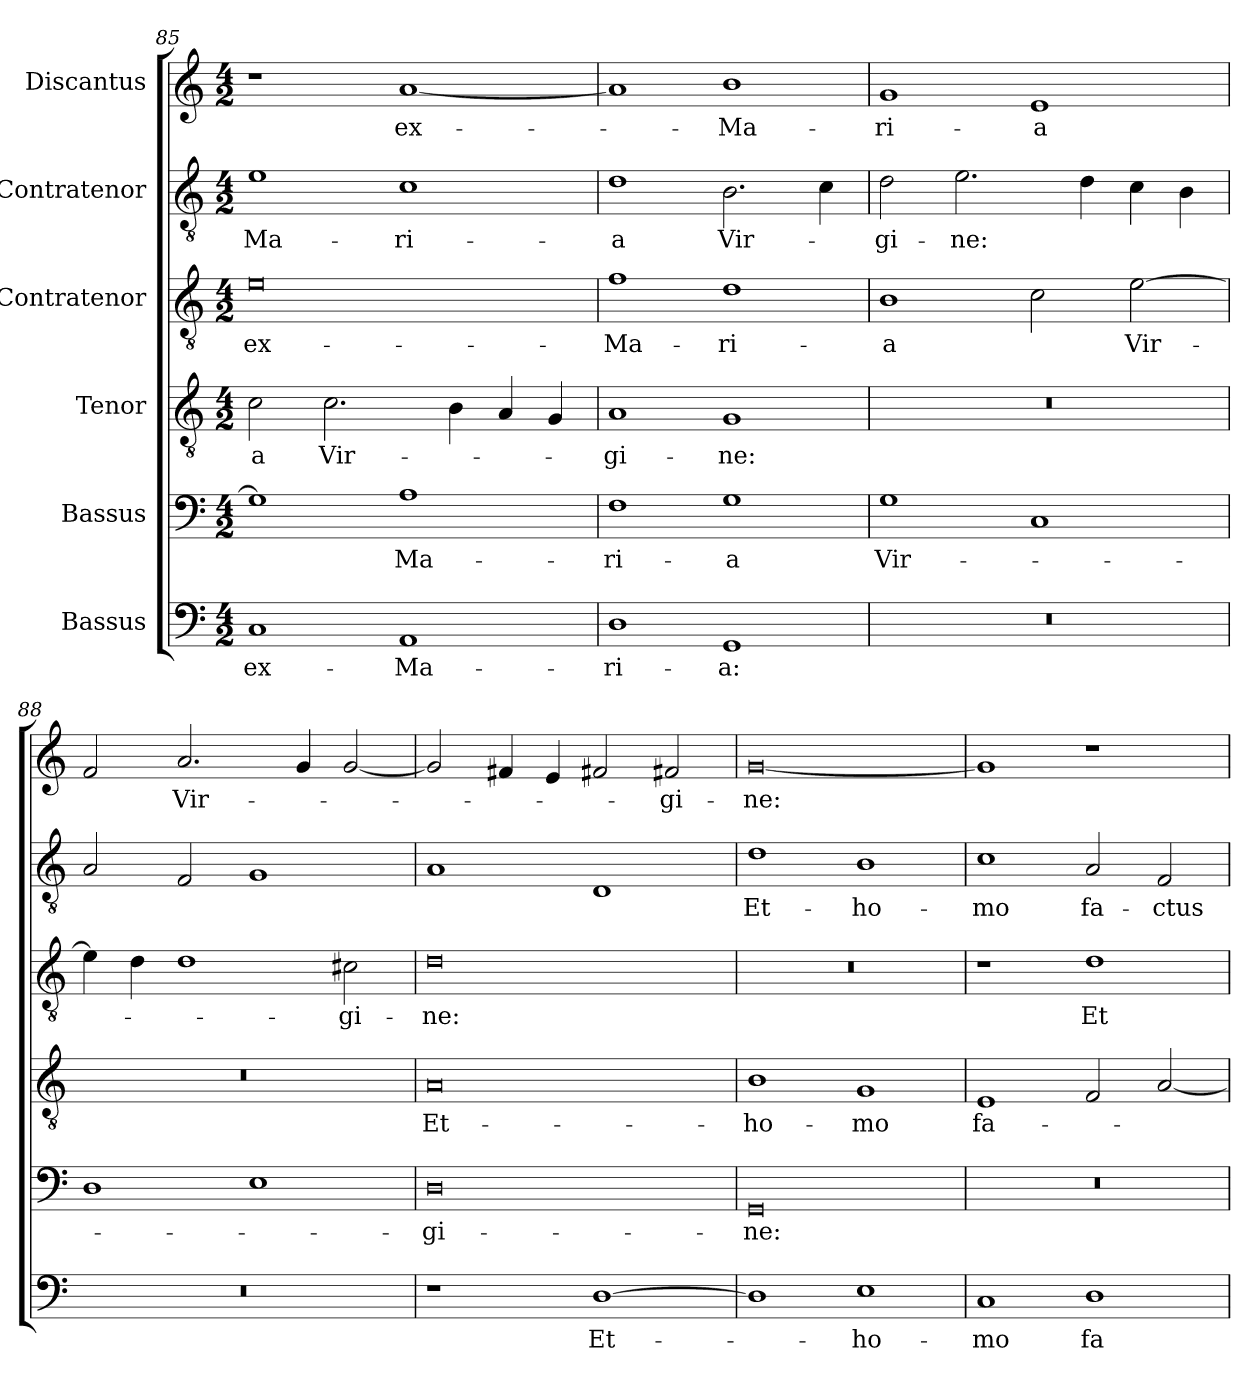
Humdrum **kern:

**kern	**text	**kern	**text	**kern	**text	**kern	**text	**kern	**text	**kern	**text
*part6	*part6	*part5	*part5	*part4	*part4	*part3	*part3	*part2	*part2	*part1	*part1
*staff6	*staff6	*staff5	*staff5	*staff4	*staff4	*staff3	*staff3	*staff2	*staff2	*staff1	*staff1
*I"Bassus	*	*I"Bassus	*	*I"Tenor	*	*I"Contratenor	*	*I"Contratenor	*	*I"Discantus	*
*clefF4	*	*clefF4	*	*clefGv2	*	*clefGv2	*	*clefGv2	*	*clefG2	*
*k[]	*	*k[]	*	*k[]	*	*k[]	*	*k[]	*	*k[]	*
*M4/2	*	*M4/2	*	*M4/2	*	*M4/2	*	*M4/2	*	*M4/2	*
=85	=85	=85	=85	=85	=85	=85	=85	=85	=85	=85	=85
1C/	ex-	1G\]	.	2c\	-a	0e\	ex-	1e\	Ma-	1r	.
.	.	.	.	2.c\	Vir-	.	.	.	.	.	.
1AA/	Ma-	1A\	Ma-	.	.	.	.	1c\	-ri-	[1a/	ex-
.	.	.	.	4B\	.	.	.	.	.	.	.
.	.	.	.	4A/	.	.	.	.	.	.	.
.	.	.	.	4G/	.	.	.	.	.	.	.
=86	=86	=86	=86	=86	=86	=86	=86	=86	=86	=86	=86
1D\	-ri-	1F\	-ri-	1A/	-gi-	1f\	Ma-	1d\	-a	1a/]	.
1GG/	-a:	1G\	-a	1G/	-ne:	1d\	-ri-	2.B\	Vir-	1b\	Ma-
.	.	.	.	.	.	.	.	4c\	.	.	.
=87	=87	=87	=87	=87	=87	=87	=87	=87	=87	=87	=87
0r	.	1G\	Vir-	0r	.	1B\	-a	2d\	-gi-	1g/	-ri-
.	.	.	.	.	.	.	.	2.e\	-ne:	.	.
.	.	1C/	.	.	.	2c\	.	.	.	1e/	-a
.	.	.	.	.	.	.	.	4d\	.	.	.
.	.	.	.	.	.	[2e\	Vir-	4c\	.	.	.
.	.	.	.	.	.	.	.	4B\	.	.	.
=88	=88	=88	=88	=88	=88	=88	=88	=88	=88	=88	=88
0r	.	1D\	.	0r	.	4e\]	.	2A/	.	2f/	.
.	.	.	.	.	.	4d\	.	.	.	.	.
.	.	.	.	.	.	1d\	.	2F/	.	2.a/	Vir-
.	.	1E\	.	.	.	.	.	1G/	.	.	.
.	.	.	.	.	.	.	.	.	.	4g/	.
.	.	.	.	.	.	2c#X\	-gi-	.	.	[2g/	.
=89	=89	=89	=89	=89	=89	=89	=89	=89	=89	=89	=89
1r	.	0D\	-gi-	0A/	Et-	0d\	-ne:	1A/	.	2g/]	.
.	.	.	.	.	.	.	.	.	.	4f#X/	.
.	.	.	.	.	.	.	.	.	.	4e/	.
[1D\	Et-	.	.	.	.	.	.	1D/	.	2f#X/	.
.	.	.	.	.	.	.	.	.	.	2f#X/	-gi-
=90	=90	=90	=90	=90	=90	=90	=90	=90	=90	=90	=90
1D\]	.	0GG/	-ne:	1B\	ho-	0r	.	1d\	Et-	[0g/	-ne:
1E\	ho-	.	.	1G/	-mo	.	.	1B\	ho-	.	.
=91	=91	=91	=91	=91	=91	=91	=91	=91	=91	=91	=91
1C/	-mo	0r	.	1E/	fa-	1r	.	1c\	-mo	1g/]	.
1D\	fa-	.	.	2F/	.	1d\	Et-	2A/	fa-	1r	.
.	.	.	.	[2A/	.	.	.	2F/	-ctus	.	.
=	=	=	=	=	=	=	=	=	=	=	=
*-	*-	*-	*-	*-	*-	*-	*-	*-	*-	*-	*-
